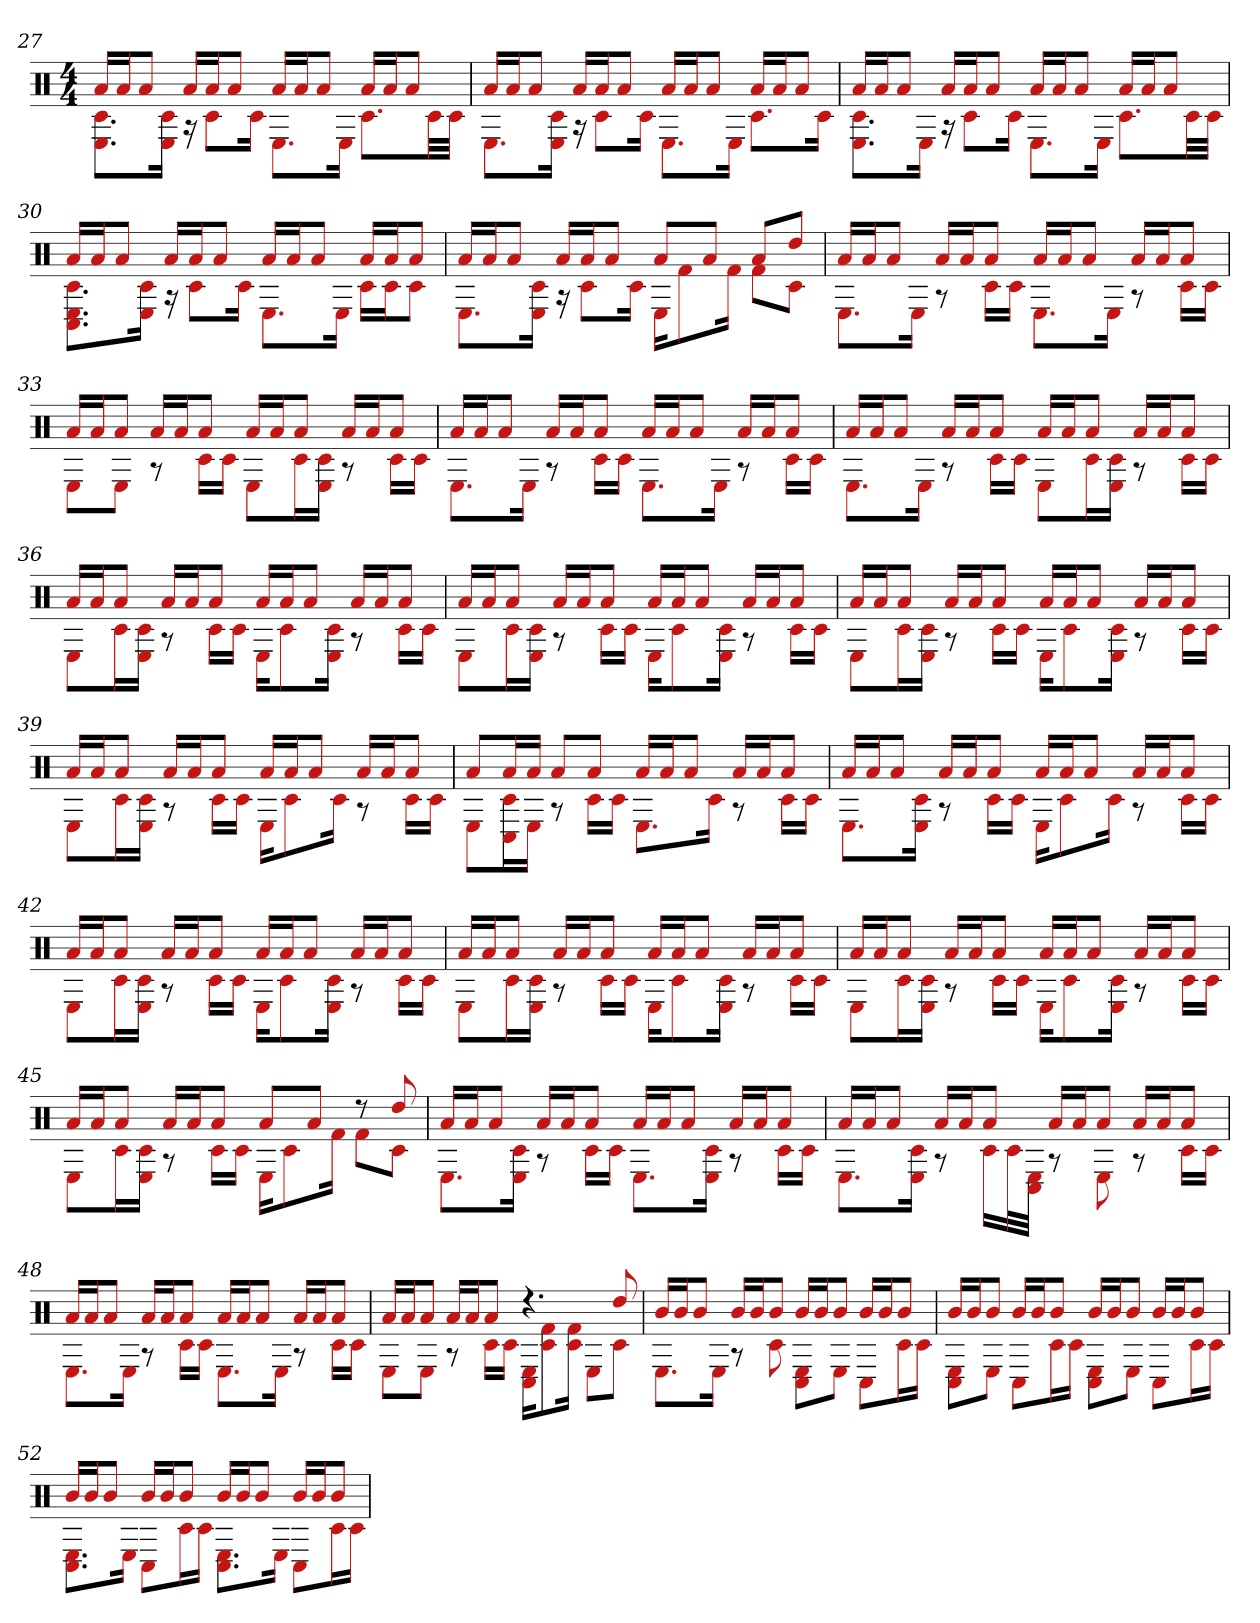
**kern
*part1
*staff1
*clefX
*k[]
*M4/4
=27
*^
16aLL	8.E 8.c#L
16aJ	.
8aJ	.
.	16c# 16EJk
16aLL	16r
16aJ	8c#L
8aJ	.
.	16c#Jk
16aLL	8.EL
16aJ	.
8aJ	.
.	16EJk
16aLL	8.c#L
16aJ	.
8aJ	.
.	32c#LL
.	32c#JJJ
=28	=28
16aLL	8.EL
16aJ	.
8aJ	.
.	16E 16c#Jk
16aLL	16r
16aJ	8c#L
8aJ	.
.	16c#Jk
16aLL	8.EL
16aJ	.
8aJ	.
.	16EJk
16aLL	8.c#L
16aJ	.
8aJ	.
.	16c#Jk
=29	=29
16aLL	8.c# 8.EL
16aJ	.
8aJ	.
.	16EJk
16aLL	16r
16aJ	8c#L
8aJ	.
.	16c#Jk
16aLL	8.EL
16aJ	.
8aJ	.
.	16EJk
16aLL	8.c#L
16aJ	.
8aJ	.
.	32c#LL
.	32c#JJJ
=30	=30
16aLL	8.c# 8.C# 8.EL
16aJ	.
8aJ	.
.	16E 16c#Jk
16aLL	16r
16aJ	8c#L
8aJ	.
.	16c#Jk
16aLL	8.EL
16aJ	.
8aJ	.
.	16EJk
16aLL	16c#LL
16aJ	16c#J
8aJ	8c#J
=31	=31
16aLL	8.EL
16aJ	.
8aJ	.
.	16c# 16EJk
16aLL	16r
16aJ	8c#L
8aJ	.
.	16c#Jk
8aL	16EKL
.	8f#
8aJ	.
.	16f#Jk
8aL	8f#L
8ddJ	8c#J
=32	=32
16aLL	8.EL
16aJ	.
8aJ	.
.	16EJk
16aLL	8r
16aJ	.
8aJ	16c#LL
.	16c#JJ
16aLL	8.EL
16aJ	.
8aJ	.
.	16EJk
16aLL	8r
16aJ	.
8aJ	16c#LL
.	16c#JJ
=33	=33
16aLL	8EL
16aJ	.
8aJ	8EJ
16aLL	8r
16aJ	.
8aJ	16c#LL
.	16c#JJ
16aLL	8EL
16aJ	.
8aJ	16c#L
.	16c# 16EJJ
16aLL	8r
16aJ	.
8aJ	16c#LL
.	16c#JJ
=34	=34
16aLL	8.EL
16aJ	.
8aJ	.
.	16EJk
16aLL	8r
16aJ	.
8aJ	16c#LL
.	16c#JJ
16aLL	8.EL
16aJ	.
8aJ	.
.	16EJk
16aLL	8r
16aJ	.
8aJ	16c#LL
.	16c#JJ
=35	=35
16aLL	8.EL
16aJ	.
8aJ	.
.	16EJk
16aLL	8r
16aJ	.
8aJ	16c#LL
.	16c#JJ
16aLL	8EL
16aJ	.
8aJ	16c#L
.	16c# 16EJJ
16aLL	8r
16aJ	.
8aJ	16c#LL
.	16c#JJ
=36	=36
16aLL	8EL
16aJ	.
8aJ	16c#L
.	16E 16c#JJ
16aLL	8r
16aJ	.
8aJ	16c#LL
.	16c#JJ
16aLL	16EKL
16aJ	8c#
8aJ	.
.	16E 16c#Jk
16aLL	8r
16aJ	.
8aJ	16c#LL
.	16c#JJ
=37	=37
16aLL	8EL
16aJ	.
8aJ	16c#L
.	16E 16c#JJ
16aLL	8r
16aJ	.
8aJ	16c#LL
.	16c#JJ
16aLL	16EKL
16aJ	8c#
8aJ	.
.	16E 16c#Jk
16aLL	8r
16aJ	.
8aJ	16c#LL
.	16c#JJ
=38	=38
16aLL	8EL
16aJ	.
8aJ	16c#L
.	16c# 16EJJ
16aLL	8r
16aJ	.
8aJ	16c#LL
.	16c#JJ
16aLL	16EKL
16aJ	8c#
8aJ	.
.	16E 16c#Jk
16aLL	8r
16aJ	.
8aJ	16c#LL
.	16c#JJ
=39	=39
16aLL	8EL
16aJ	.
8aJ	16c#L
.	16c# 16EJJ
16aLL	8r
16aJ	.
8aJ	16c#LL
.	16c#JJ
16aLL	16EKL
16aJ	8c#
8aJ	.
.	16c#Jk
16aLL	8r
16aJ	.
8aJ	16c#LL
.	16c#JJ
=40	=40
8aL	8EL
16aL	16C# 16c#L
16aJJ	16EJJ
8aL	8r
8aJ	16c#LL
.	16c#JJ
16aLL	8.EL
16aJ	.
8aJ	.
.	16c#Jk
16aLL	8r
16aJ	.
8aJ	16c#LL
.	16c#JJ
=41	=41
16aLL	8.EL
16aJ	.
8aJ	.
.	16c# 16EJk
16aLL	8r
16aJ	.
8aJ	16c#LL
.	16c#JJ
16aLL	16EKL
16aJ	8c#
8aJ	.
.	16c#Jk
16aLL	8r
16aJ	.
8aJ	16c#LL
.	16c#JJ
=42	=42
16aLL	8EL
16aJ	.
8aJ	16c#L
.	16c# 16EJJ
16aLL	8r
16aJ	.
8aJ	16c#LL
.	16c#JJ
16aLL	16EKL
16aJ	8c#
8aJ	.
.	16E 16c#Jk
16aLL	8r
16aJ	.
8aJ	16c#LL
.	16c#JJ
=43	=43
16aLL	8EL
16aJ	.
8aJ	16c#L
.	16E 16c#JJ
16aLL	8r
16aJ	.
8aJ	16c#LL
.	16c#JJ
16aLL	16EKL
16aJ	8c#
8aJ	.
.	16E 16c#Jk
16aLL	8r
16aJ	.
8aJ	16c#LL
.	16c#JJ
=44	=44
16aLL	8EL
16aJ	.
8aJ	16c#L
.	16E 16c#JJ
16aLL	8r
16aJ	.
8aJ	16c#LL
.	16c#JJ
16aLL	16EKL
16aJ	8c#
8aJ	.
.	16E 16c#Jk
16aLL	8r
16aJ	.
8aJ	16c#LL
.	16c#JJ
=45	=45
16aLL	8EL
16aJ	.
8aJ	16c#L
.	16E 16c#JJ
16aLL	8r
16aJ	.
8aJ	16c#LL
.	16c#JJ
8aL	16EKL
.	8c#
8aJ	.
.	16f#Jk
8r	8f#L
8dd	8c#J
=46	=46
16aLL	8.EL
16aJ	.
8aJ	.
.	16E 16c#Jk
16aLL	8r
16aJ	.
8aJ	16c#LL
.	16c#JJ
16aLL	8.EL
16aJ	.
8aJ	.
.	16c# 16EJk
16aLL	8r
16aJ	.
8aJ	16c#LL
.	16c#JJ
=47	=47
16aLL	8.EL
16aJ	.
8aJ	.
.	16c# 16EJk
16aLL	8r
16aJ	.
8aJ	16c#LL
.	32c#L
.	32C# 32EJJJ
16aLL	8r
16aJ	.
8aJ	8E
16aLL	8r
16aJ	.
8aJ	16c#LL
.	16c#JJ
=48	=48
16aLL	8.EL
16aJ	.
8aJ	.
.	16EJk
16aLL	8r
16aJ	.
8aJ	16c#LL
.	16c#JJ
16aLL	8.EL
16aJ	.
8aJ	.
.	16EJk
16aLL	8r
16aJ	.
8aJ	16c#LL
.	16c#JJ
=49	=49
16aLL	8EL
16aJ	.
8aJ	8EJ
16aLL	8r
16aJ	.
8aJ	16c#LL
.	16c#JJ
4.r	16C# 16EKL
.	8f# 8c#
.	16f# 16c#Jk
.	8EL
8dd	8c#J
=50	=50
16bLL	8.EL
16bJ	.
8bJ	.
.	16EJk
16bLL	8r
16bJ	.
8bJ	8c#
16bLL	8E 8C#L
16bJ	.
8bJ	8EJ
16bLL	8C#L
16bJ	.
8bJ	16c#L
.	16c#JJ
=51	=51
16bLL	8E 8C#L
16bJ	.
8bJ	8EJ
16bLL	8C#L
16bJ	.
8bJ	16c#L
.	16c#JJ
16bLL	8E 8C#L
16bJ	.
8bJ	8EJ
16bLL	8C#L
16bJ	.
8bJ	16c#L
.	16c#JJ
=52	=52
16bLL	8.E 8.C#L
16bJ	.
8bJ	.
.	16EJk
16bLL	8C#L
16bJ	.
8bJ	16c#L
.	16c#JJ
16bLL	8.E 8.C#L
16bJ	.
8bJ	.
.	16EJk
16bLL	8C#L
16bJ	.
8bJ	16c#L
.	16c#JJ
*v	*v
=
*-
